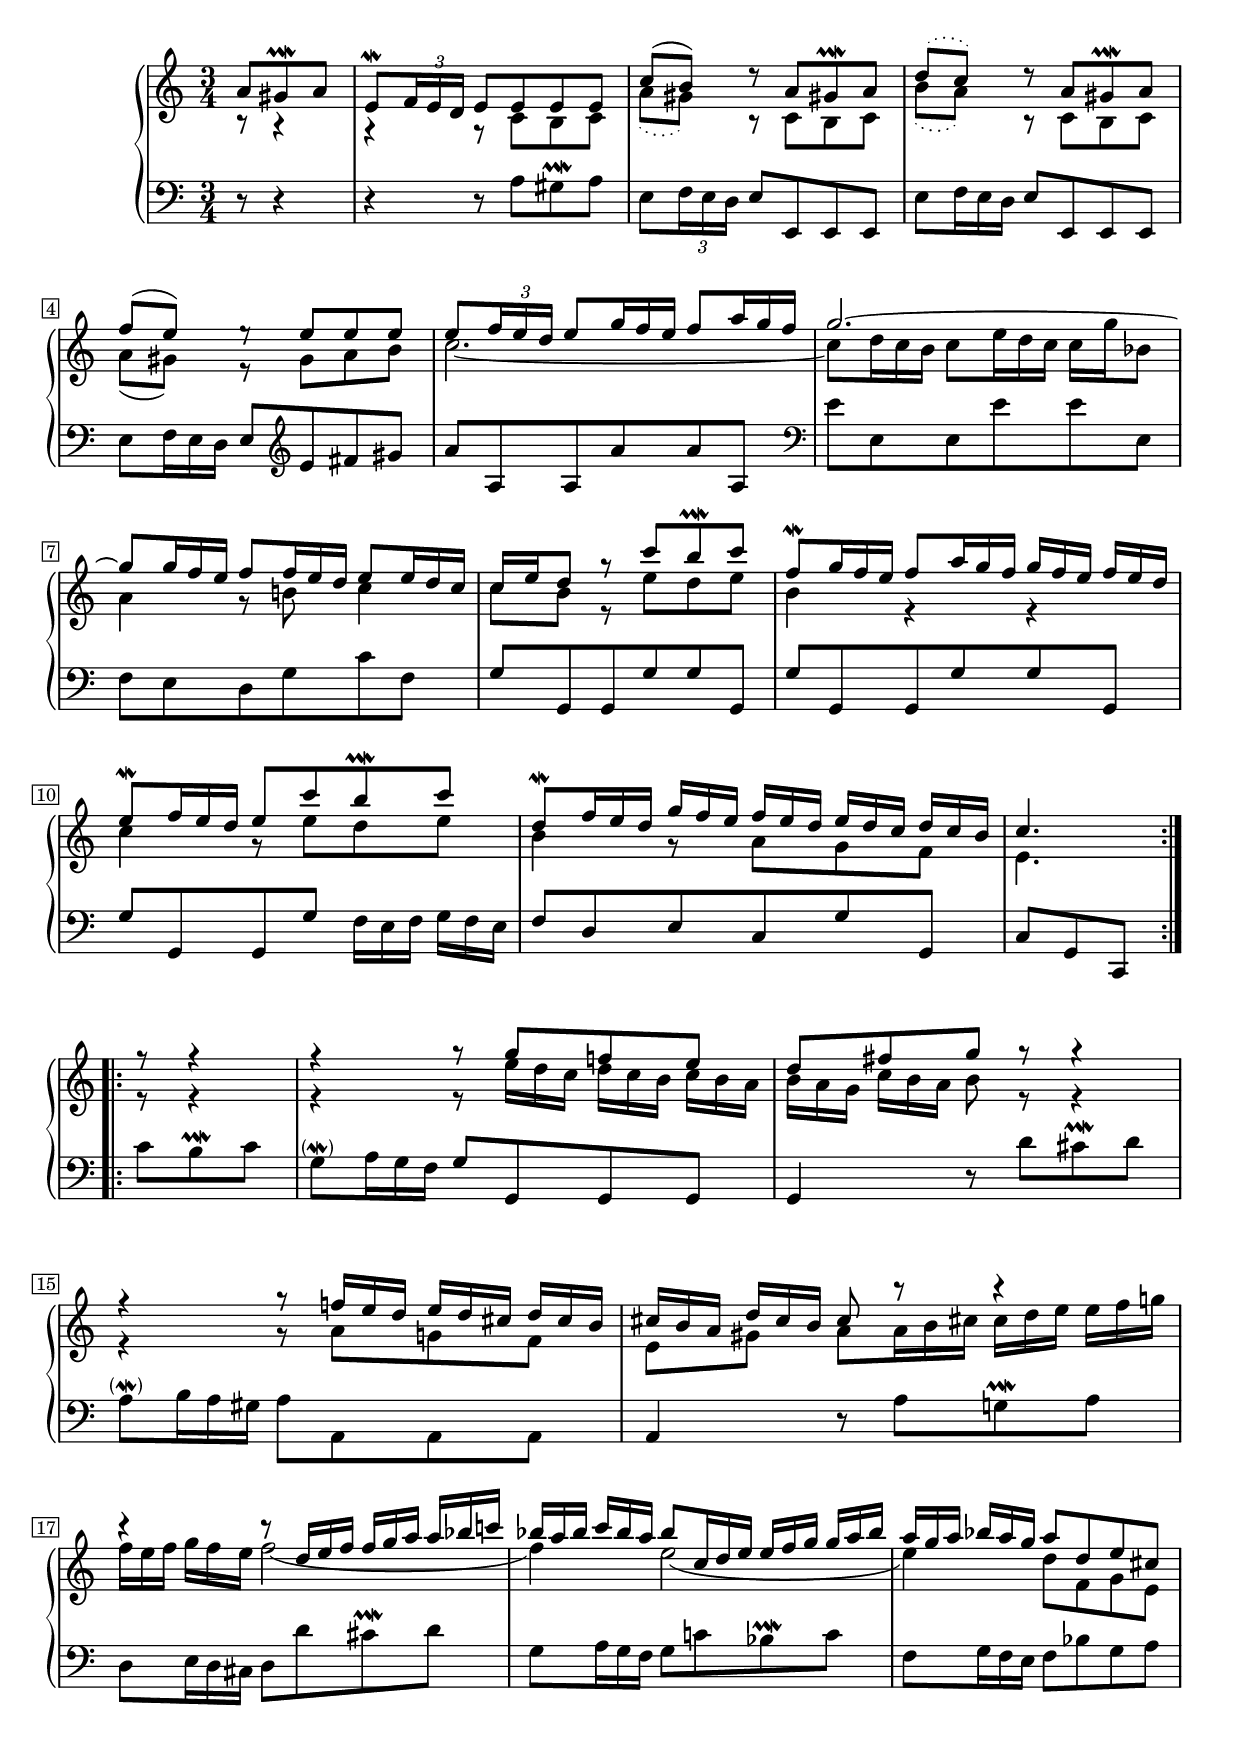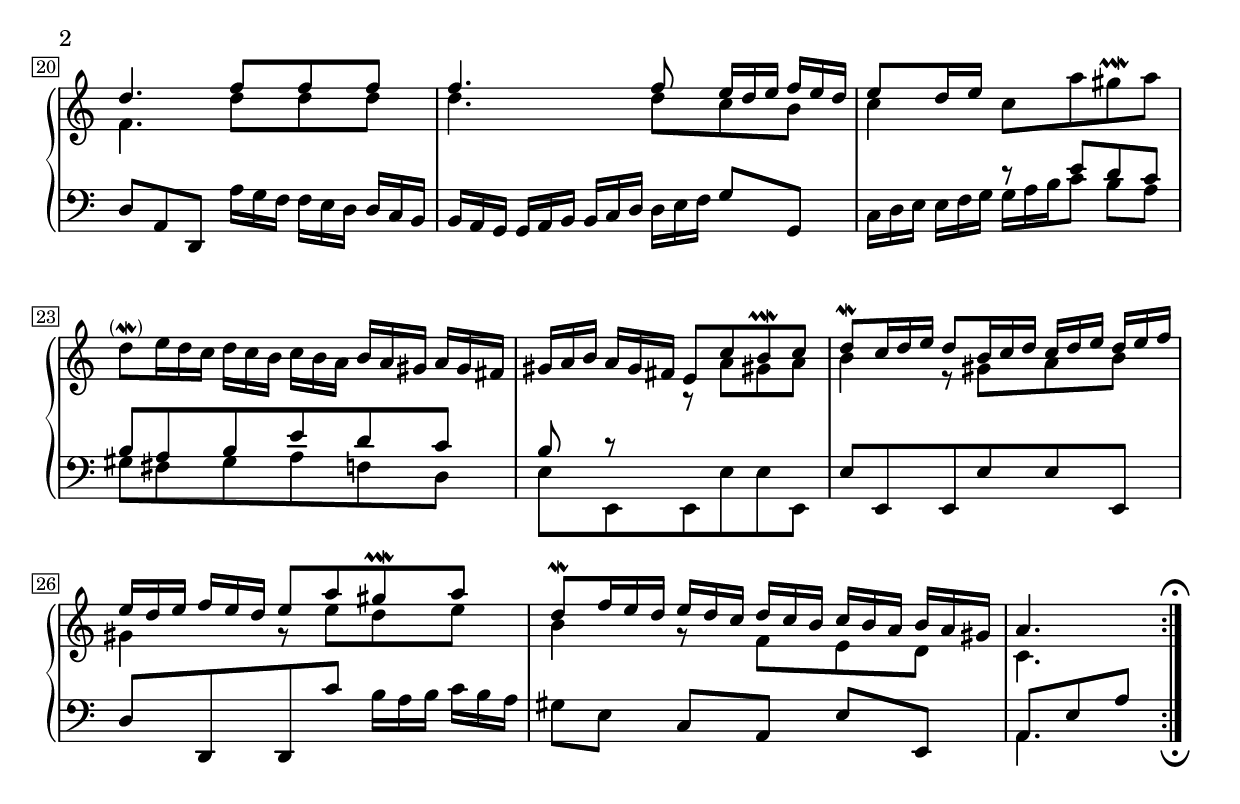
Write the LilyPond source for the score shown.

Global = {
  \key a \minor
  \time 3/4
  \include "../../global.ly"
}

staffLower = { \change Staff = "lower" }
staffUpper = { \change Staff = "upper" }

Soprano = \context Voice = "one" \relative c'' {
  \voiceOne
  \stemUp\tieUp
  \override MultiMeasureRest.staff-position = #0
  \override Rest.staff-position = #0
  \label #'PartitaIIISarabande
  \omit TupletBracket
  \repeat volta 2 {
  \partial 4. a8 gis\prallmordent a
  %1
  | e8\mordent \tuplet 3/2 { f16 e d } e8 e e e
  | c'( b) d\rest a gis!\prallmordent a
  | \slurDotted d( c) d\rest a gis\prallmordent a
  | \slurSolid f'[( e)] e\rest e e e
  %5
  | e8 \tuplet 3/2 { f16 e d }
    \omit TupletNumber
    e8 \tuplet 3/2 { g16 f e } f8 \tuplet 3/2 { a16 g f }
  | g2.~
  | g8 \tuplet 3/2 { g16 f e } f8 \tuplet 3/2 { f16 e d } e8 \tuplet 3/2 { e16 d c }
  | c16 e d8 g\rest c b\prallmordent c
  | f,8\mordent \tuplet 3/2 { g16 f e } f8 \tuplet 3/2 { a16 g f } \tuplet 3/2 { g16[ f e] } \tuplet 3/2 { f16[ e d] }
  %10
  | e8\mordent \tuplet 3/2 { f16 e d } e8 c' b\prallmordent c
  | d,8\mordent \tuplet 3/2 { f16 e d } \tuplet 3/2 { g[ f e] } \tuplet 3/2 { f[ e d] }
    \tuplet 3/2 { e[ d c] } \tuplet 3/2 { d[ c b] }
  | c4.
  }
  \break
  \repeat volta 2 {
  \partial 4. f8\rest f4\rest
  | f\rest g8\rest g f! e
  | d fis g g\rest g4\rest
  %15
  | f\rest g8\rest \tuplet 3/2 { f16[ e d] } \tuplet 3/2 { e[ d cis] } \tuplet 3/2 { d[ cis b] }
  | \tuplet 3/2 { cis[ b a] } \tuplet 3/2 { d[ cis b] } cis8 b'\rest b4\rest
  | c\rest c8\rest \tuplet 3/2 { d,16[ e f] } \tuplet 3/2 { f[ g a] } \tuplet 3/2 { a[ bes c] }
  | \tuplet 3/2 { bes[ a bes] } \tuplet 3/2 { c[ bes a] } bes8[ \tuplet 3/2 { c,16 d e] }
    \tuplet 3/2 { e[ f g] } \tuplet 3/2 { g[ a bes] }
  | \tuplet 3/2 { a[ g a] } \tuplet 3/2 { bes[ a g] } a8 d, e cis
  %20
  | d4. f8 f f
  | f4. f8 \tuplet 3/2 { e16[ d e] } \tuplet 3/2 { f[ e d] }
  | e8 d16 e \stemNeutral c8 a' gis\prallmordent a
  | d,8\parenthesize\mordent \tuplet 3/2 { e16 d c } \tuplet 3/2 { d[ c b] } \tuplet 3/2 { c[ b a] }
    \tuplet 3/2 { b[ a gis] } \tuplet 3/2 { a[ gis fis] }
  | \stemUp \tuplet 3/2 { gis[ a b] } \tuplet 3/2 { a[ gis fis] } e8 c' b\prallmordent c
  %25
  | d8\mordent \tuplet 3/2 { c16 d e } d8 \tuplet 3/2 { b16 c d }
    \tuplet 3/2 { c[ d e] } \tuplet 3/2 { d[ e f] }
  | \tuplet 3/2 { e[ d e] } \tuplet 3/2 { f[ e d] } e8 a gis\prallmordent a
  | d,8\mordent \tuplet 3/2 { f16 e d } \tuplet 3/2 { e[ d c] } \tuplet 3/2 { d[ c b] }
    \tuplet 3/2 { c[ b a] } \tuplet 3/2 { b[ a gis] }
  | a4.
    \override Score.TextMark.self-alignment-X = #CENTER
    \textEndMark \markup { \musicglyph "scripts.ufermata" }
  }
}

Alto = \context Voice = "two" \relative c' {
  \voiceTwo
  \stemDown\tieDown
  \override Rest.staff-position = #0
  \omit TupletBracket \omit TupletNumber
  \partial 4. b8\rest a4\rest
  %1
  | g\rest g8\rest c b c
  | \slurDotted a'[( gis]) b,\rest c b c
  | b'[( a]) b,\rest c b c
  | \slurSolid a'[( gis]) e\rest gis a b
  %5
  | c2.~
  | c8 \tuplet 3/2 { d16 c b } c8 \tuplet 3/2 { e16 d c } c g' bes,8
  | a4 g8\rest b c4
  | c8[ b] e,\rest e' d e
  | b4 e,4\rest e\rest
  %10
  | c'4 g8\rest e' d e
  | b4 g8\rest a g f
  | e4.
  \partial 4. e8\rest e4\rest
  | e4\rest e8\rest \tuplet 3/2 { e'16[ d c] } \tuplet 3/2 { d[ c b] } \tuplet 3/2 { c[ b a] }
  | \tuplet 3/2 { b[ a g] } \tuplet 3/2 { c[ b a] } b8 e,\rest e4\rest
  %15
  | e4\rest g8\rest a g f
  | e[ gis] a \tuplet 3/2 { a16 b cis! } \tuplet 3/2 { cis[ d e] } \tuplet 3/2 { e[ f g] }
  | \tuplet 3/2 { f[ e f] } \tuplet 3/2 { g[ f e] }
    \once\shape #'((( 0 . 0) (0 . -1) (0 . -1) (0 . 0))) Tie f2~
  | f4 \once\shape #'((( 0 . 0) (0 . -1) (0 . -1) (0 . 0))) Tie e2~
  | e4 d8 f, g e
  %20
  | f4. d'8 d d
  | d4. d8 c b
  | c4 \staffLower\stemUp d,8\rest e d c
  | b a b e d c
  | b c\rest \staffUpper\stemDown a\rest a' gis! a
  %25
  | b4 e,8\rest gis a b
  | gis4 g8\rest e' d e
  | b4 g8\rest f e d
  | c4.
}

Bass = \context Voice = "four" \relative c' {
  \voiceFour
  \stemNeutral\tieNeutral
  \override MultiMeasureRest.staff-position = #0
  \override Rest.staff-position = #0
  \override Script.direction = #UP
  \omit TupletBracket
  \repeat volta 2 {
  \partial 4. r8 r4
  %1
  | r4 r8 a gis\prallmordent a
  | e8 \tuplet 3/2 { f16 e d } e8 e, e e
  | \omit TupletNumber
    e'8 \tuplet 3/2 { f16 e d } e8 e, e e
  | e'8 \tuplet 3/2 { f16 e d } e8 \clef treble e' fis gis
  %5
  | a a, a a' a a,
  | \clef bass e' e, e e' e e,
  | f e d g c f,
  | g g, g g' g g,
  | g' g, g g' g g,
  %10
  | g' g, g g' \tuplet 3/2 { f16[ e f] } \tuplet 3/2 { g[ f e] }
  | f8 d e c g' g,
  | c[ g c,]
  }
  \repeat volta 2 {
  \partial 4. c''8 b\prallmordent c
  | g8\parenthesize\mordent \tuplet 3/2 { a16 g f } g8 g, g g
  | g4 r8 d'' cis\prallmordent d
  %15
  | a8\parenthesize\mordent \tuplet 3/2 { b16 a gis } a8 a, a a
  | a4 r8 a' g\prallmordent a
  | d,8 \tuplet 3/2 { e16 d cis } d8 d' cis\prallmordent d
  | g,8 \tuplet 3/2 { a16 g f } g8 c bes\prallmordent c
  | f,8 \tuplet 3/2 { g16 f e } f8 bes g a
  %20
  | d, a d, \tuplet 3/2 { a''16[ g f] } \tuplet 3/2 { f[ e d] } \tuplet 3/2 { d[ c b] }
  | \tuplet 3/2 { b[ a g] } \tuplet 3/2 { g[ a b] } \tuplet 3/2 { b[ c d] }
    \tuplet 3/2 { d[ e f] } g8 g,
  | \tuplet 3/2 { c16[ d e] } \tuplet 3/2 { e[ f g] } \tuplet 3/2 { g[ a b } c8] \stemDown b a
  | gis fis gis a f d
  | e e, e e' e e,
  %25
  | \stemNeutral e' e, e e' e e,
  | d' d, d c'' \tuplet 3/2 { b16[ a b] } \tuplet 3/2 { c[ b a] }
  | gis8[ e] c[ a] e'[ e,]
  | \stemDown << { a8[ e' a] } \\ { \mergeDifferentlyDottedOn a,4. } >>
    \tweak direction #DOWN
    \textEndMark \markup { \musicglyph "scripts.dfermata" }
  }
}

\score {
  \new PianoStaff
  <<
    \accidentalStyle Score.piano
    \context Staff = "upper" <<
      \set Staff.midiInstrument = #"acoustic grand"
      \Global
      \clef treble
      \Soprano
      \Alto
    >>
    \context Staff = "lower" <<
      \set Staff.midiInstrument = #"acoustic grand"
      \Global
      \clef bass
      \Bass
    >>
  >>
  \header {
    composer = ##f % "Johann Sebastian Bach"
    opus = ##f % "BWV 827"
    title = \markup { "Sarabande" }
    subtitle = ##f
  }
  \layout {
    \context {
      \PianoStaff
      \override Parentheses.font-size = #-2
      \override TextScript.font-shape = #'italic
      \override TextScript.font-size = #-1
    }
  }
  \midi {
    \tempo 4 = 70
  }
}
